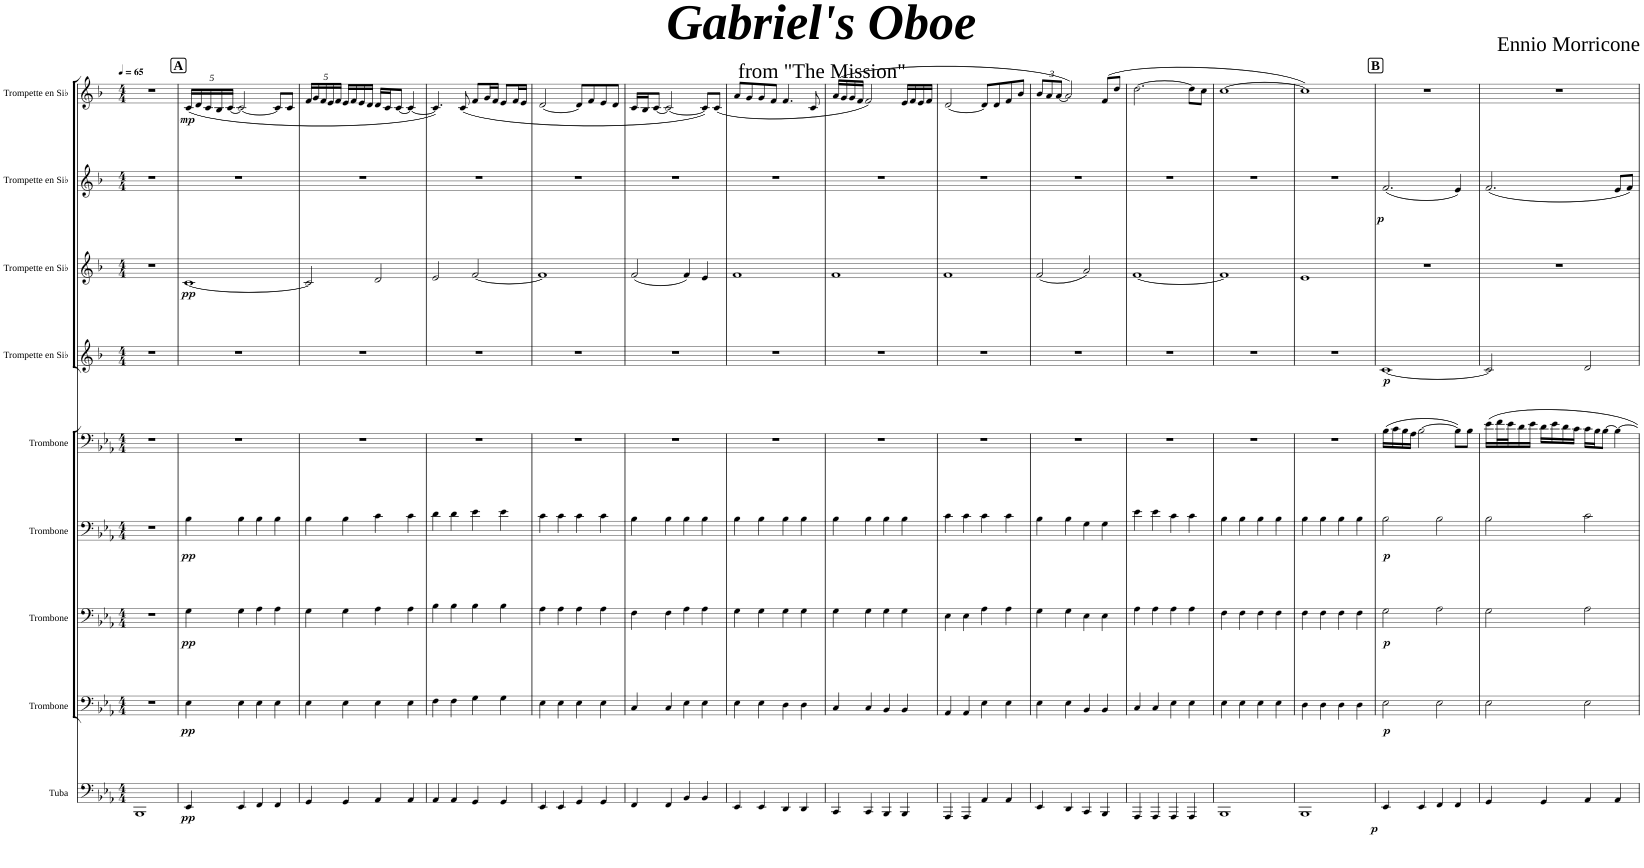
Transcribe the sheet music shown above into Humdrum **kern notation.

**kern	**dynam	**kern	**dynam	**kern	**dynam	**kern	**dynam	**kern	**kern	**dynam	**kern	**dynam	**kern	**dynam	**kern	**dynam
*part9	*part9	*part8	*part8	*part7	*part7	*part6	*part6	*part5	*part4	*part4	*part3	*part3	*part2	*part2	*part1	*part1
*staff9	*staff9	*staff8	*staff8	*staff7	*staff7	*staff6	*staff6	*staff5	*staff4	*staff4	*staff3	*staff3	*staff2	*staff2	*staff1	*staff1
*I"Tuba	*	*I"Trombone	*	*I"Trombone	*	*I"Trombone	*	*I"Trombone	*I"Trompette en Sib	*	*I"Trompette en Sib	*	*I"Trompette en Sib	*	*I"Trompette en Sib	*
*I'Tba.	*	*I'Tbn.	*	*I'Tbn.	*	*I'Tbn.	*	*I'Tbn.	*I'Tromp. Sib	*	*I'Tromp. Sib	*	*I'Tromp. Sib	*	*I'Tromp. Sib	*
*clefF4	*	*clefF4	*	*clefF4	*	*clefF4	*	*clefF4	*clefG2	*	*clefG2	*	*clefG2	*	*clefG2	*
*	*	*	*	*	*	*	*	*	*Trd1c2	*	*Trd1c2	*	*Trd1c2	*	*Trd1c2	*
*k[b-e-a-]	*	*k[b-e-a-]	*	*k[b-e-a-]	*	*k[b-e-a-]	*	*k[b-e-a-]	*k[b-]	*	*k[b-]	*	*k[b-]	*	*k[b-]	*
*M4/4	*	*M4/4	*	*M4/4	*	*M4/4	*	*M4/4	*M4/4	*	*M4/4	*	*M4/4	*	*M4/4	*
*MM65	*	*MM65	*	*MM65	*	*MM65	*	*MM65	*MM65	*	*MM65	*	*MM65	*	*MM65	*
=1	=1	=1	=1	=1	=1	=1	=1	=1	=1	=1	=1	=1	=1	=1	=1	=1
1BBB-	.	1r	.	1r	.	1r	.	1r	1r	.	1r	.	1r	.	1r	.
!!LO:REH:place=s1:a:B:cj:fs=14:t=A
=2	=2	=2	=2	=2	=2	=2	=2	=2	=2	=2	=2	=2	=2	=2	=2	=2
*	*	*	*	*	*	*	*	*	*	*	*	*	*	*	*Xbrackettup	*
!	!LO:DY:b	!	!LO:DY:b	!	!LO:DY:b	!	!LO:DY:b	!	!	!	!	!LO:DY:b	!	!	!	!LO:DY:b
4EE-/	pp	4E-\	pp	4G\	pp	4B-\	pp	1r	1r	.	[1c	pp	1r	.	(20c/LL	mp
.	.	.	.	.	.	.	.	.	.	.	.	.	.	.	20d/	.
.	.	.	.	.	.	.	.	.	.	.	.	.	.	.	20c/	.
.	.	.	.	.	.	.	.	.	.	.	.	.	.	.	20B-/	.
.	.	.	.	.	.	.	.	.	.	.	.	.	.	.	[20c/JJ	.
4EE-/	.	4E-\	.	4G\	.	4B-\	.	.	.	.	.	.	.	.	2c/_	.
4FF/	.	4E-\	.	4A-\	.	4B-\	.	.	.	.	.	.	.	.	.	.
4FF/	.	4E-\	.	4A-\	.	4B-\	.	.	.	.	.	.	.	.	8c/L]	.
.	.	.	.	.	.	.	.	.	.	.	.	.	.	.	8c/J	.
=3	=3	=3	=3	=3	=3	=3	=3	=3	=3	=3	=3	=3	=3	=3	=3	=3
4GG/	.	4E-\	.	4G\	.	4B-\	.	1r	1r	.	2c/]	.	1r	.	20f/LL	.
.	.	.	.	.	.	.	.	.	.	.	.	.	.	.	20g/	.
.	.	.	.	.	.	.	.	.	.	.	.	.	.	.	20f/	.
.	.	.	.	.	.	.	.	.	.	.	.	.	.	.	20e/	.
.	.	.	.	.	.	.	.	.	.	.	.	.	.	.	20f/JJ	.
4GG/	.	4E-\	.	4G\	.	4B-\	.	.	.	.	.	.	.	.	16e/LL	.
.	.	.	.	.	.	.	.	.	.	.	.	.	.	.	16f/	.
.	.	.	.	.	.	.	.	.	.	.	.	.	.	.	16e/	.
.	.	.	.	.	.	.	.	.	.	.	.	.	.	.	16d/JJ	.
4AA-/	.	4E-\	.	4A-\	.	4c\	.	.	.	.	2d/	.	.	.	16d/LL	.
.	.	.	.	.	.	.	.	.	.	.	.	.	.	.	16c/J	.
.	.	.	.	.	.	.	.	.	.	.	.	.	.	.	[8c/J	.
4AA-/	.	4E-\	.	4A-\	.	4c\	.	.	.	.	.	.	.	.	4c/_	.
=4	=4	=4	=4	=4	=4	=4	=4	=4	=4	=4	=4	=4	=4	=4	=4	=4
4AA-/	.	4F\	.	4B-\	.	4d\	.	1r	1r	.	2e/	.	1r	.	4.c/])	.
4AA-/	.	4F\	.	4B-\	.	4d\	.	.	.	.	.	.	.	.	.	.
.	.	.	.	.	.	.	.	.	.	.	.	.	.	.	(8c/	.
4GG/	.	4G\	.	4B-\	.	4e-\	.	.	.	.	[2f/	.	.	.	8f/L	.
.	.	.	.	.	.	.	.	.	.	.	.	.	.	.	16g/L	.
.	.	.	.	.	.	.	.	.	.	.	.	.	.	.	16f/JJ	.
4GG/	.	4G\	.	4B-\	.	4e-\	.	.	.	.	.	.	.	.	8e/L	.
.	.	.	.	.	.	.	.	.	.	.	.	.	.	.	16f/L	.
.	.	.	.	.	.	.	.	.	.	.	.	.	.	.	16e/JJ	.
=5	=5	=5	=5	=5	=5	=5	=5	=5	=5	=5	=5	=5	=5	=5	=5	=5
4EE-/	.	4E-\	.	4A-\	.	4c\	.	1r	1r	.	1f]	.	1r	.	[2d/	.
4EE-/	.	4E-\	.	4A-\	.	4c\	.	.	.	.	.	.	.	.	.	.
4GG/	.	4E-\	.	4A-\	.	4c\	.	.	.	.	.	.	.	.	8d/L]	.
.	.	.	.	.	.	.	.	.	.	.	.	.	.	.	8f/	.
4GG/	.	4E-\	.	4A-\	.	4c\	.	.	.	.	.	.	.	.	8e/	.
.	.	.	.	.	.	.	.	.	.	.	.	.	.	.	8d/J	.
=6	=6	=6	=6	=6	=6	=6	=6	=6	=6	=6	=6	=6	=6	=6	=6	=6
4FF/	.	4C/	.	4F\	.	4B-\	.	1r	1r	.	(2f/	.	1r	.	16c/LL	.
.	.	.	.	.	.	.	.	.	.	.	.	.	.	.	16B-/J	.
.	.	.	.	.	.	.	.	.	.	.	.	.	.	.	[8c/J	.
4FF/	.	4C/	.	4F\	.	4B-\	.	.	.	.	.	.	.	.	2c/_	.
4BB-/	.	4E-\	.	4A-\	.	4B-\	.	.	.	.	4f/)	.	.	.	.	.
4BB-/	.	4E-\	.	4A-\	.	4B-\	.	.	.	.	4e/	.	.	.	8c/L])	.
.	.	.	.	.	.	.	.	.	.	.	.	.	.	.	(<8c/J	.
=7	=7	=7	=7	=7	=7	=7	=7	=7	=7	=7	=7	=7	=7	=7	=7	=7
4EE-/	.	4E-\	.	4G\	.	4B-\	.	1r	1r	.	1f	.	1r	.	8a/L	.
.	.	.	.	.	.	.	.	.	.	.	.	.	.	.	8g/	.
4EE-/	.	4E-\	.	4G\	.	4B-\	.	.	.	.	.	.	.	.	8g/	.
.	.	.	.	.	.	.	.	.	.	.	.	.	.	.	8f/J	.
4DD/	.	4D\	.	4G\	.	4B-\	.	.	.	.	.	.	.	.	4.f/	.
4DD/	.	4D\	.	4G\	.	4B-\	.	.	.	.	.	.	.	.	.	.
.	.	.	.	.	.	.	.	.	.	.	.	.	.	.	8c/	.
=8	=8	=8	=8	=8	=8	=8	=8	=8	=8	=8	=8	=8	=8	=8	=8	=8
4CC/	.	4C/	.	4G\	.	4B-\	.	1r	1r	.	1f	.	1r	.	(>16a/LL	.
.	.	.	.	.	.	.	.	.	.	.	.	.	.	.	16g/	.
.	.	.	.	.	.	.	.	.	.	.	.	.	.	.	16g/	.
.	.	.	.	.	.	.	.	.	.	.	.	.	.	.	16f/JJ	.
4CC/	.	4C/	.	4G\	.	4B-\	.	.	.	.	.	.	.	.	2f/)	.
4BBB-/	.	4BB-/	.	4G\	.	4B-\	.	.	.	.	.	.	.	.	.	.
4BBB-/	.	4BB-/	.	4G\	.	4B-\	.	.	.	.	.	.	.	.	16e/LL	.
.	.	.	.	.	.	.	.	.	.	.	.	.	.	.	16f/	.
.	.	.	.	.	.	.	.	.	.	.	.	.	.	.	16e/	.
.	.	.	.	.	.	.	.	.	.	.	.	.	.	.	16f/JJ	.
=9	=9	=9	=9	=9	=9	=9	=9	=9	=9	=9	=9	=9	=9	=9	=9	=9
4AAA-/	.	4AA-/	.	4E-\	.	4c\	.	1r	1r	.	1f	.	1r	.	[2d/	.
4AAA-/	.	4AA-/	.	4E-\	.	4c\	.	.	.	.	.	.	.	.	.	.
4AA-/	.	4E-\	.	4A-\	.	4c\	.	.	.	.	.	.	.	.	8d/L]	.
.	.	.	.	.	.	.	.	.	.	.	.	.	.	.	8d/	.
4AA-/	.	4E-\	.	4A-\	.	4c\	.	.	.	.	.	.	.	.	8f/	.
.	.	.	.	.	.	.	.	.	.	.	.	.	.	.	8b-/J	.
=10	=10	=10	=10	=10	=10	=10	=10	=10	=10	=10	=10	=10	=10	=10	=10	=10
4EE-/	.	4E-\	.	4G\	.	4B-\	.	1r	1r	.	(2f/	.	1r	.	12b-/L	.
.	.	.	.	.	.	.	.	.	.	.	.	.	.	.	12a/	.
.	.	.	.	.	.	.	.	.	.	.	.	.	.	.	[12a/J	.
4DD/	.	4E-\	.	4G\	.	4B-\	.	.	.	.	.	.	.	.	2a/])	.
4CC/	.	4BB-/	.	4E-\	.	4G\	.	.	.	.	2a/)	.	.	.	.	.
4BBB-/	.	4BB-/	.	4E-\	.	4G\	.	.	.	.	.	.	.	.	(8f/L	.
.	.	.	.	.	.	.	.	.	.	.	.	.	.	.	8dd/J	.
=11	=11	=11	=11	=11	=11	=11	=11	=11	=11	=11	=11	=11	=11	=11	=11	=11
4AAA-/	.	4C/	.	4A-\	.	4e-\	.	1r	1r	.	[1f	.	1r	.	[2.dd\	.
4AAA-/	.	4C/	.	4A-\	.	4e-\	.	.	.	.	.	.	.	.	.	.
4AAA-/	.	4E-\	.	4A-\	.	4c\	.	.	.	.	.	.	.	.	.	.
4AAA-/	.	4E-\	.	4A-\	.	4c\	.	.	.	.	.	.	.	.	8dd\L]	.
.	.	.	.	.	.	.	.	.	.	.	.	.	.	.	8cc\J	.
=12	=12	=12	=12	=12	=12	=12	=12	=12	=12	=12	=12	=12	=12	=12	=12	=12
1BBB-	.	4E-\	.	4F\	.	4B-\	.	1r	1r	.	1f]	.	1r	.	[1cc	.
.	.	4E-\	.	4F\	.	4B-\	.	.	.	.	.	.	.	.	.	.
.	.	4E-\	.	4F\	.	4B-\	.	.	.	.	.	.	.	.	.	.
.	.	4E-\	.	4F\	.	4B-\	.	.	.	.	.	.	.	.	.	.
=13	=13	=13	=13	=13	=13	=13	=13	=13	=13	=13	=13	=13	=13	=13	=13	=13
1BBB-	.	4D\	.	4F\	.	4B-\	.	1r	1r	.	1e	.	1r	.	1cc])	.
.	.	4D\	.	4F\	.	4B-\	.	.	.	.	.	.	.	.	.	.
.	.	4D\	.	4F\	.	4B-\	.	.	.	.	.	.	.	.	.	.
.	.	4D\	.	4F\	.	4B-\	.	.	.	.	.	.	.	.	.	.
!!LO:REH:place=s1:a:B:cj:fs=14:t=B
=14	=14	=14	=14	=14	=14	=14	=14	=14	=14	=14	=14	=14	=14	=14	=14	=14
!	!LO:DY:b	!	!LO:DY:b	!	!LO:DY:b	!	!LO:DY:b	!	!	!LO:DY:b	!	!	!	!LO:DY:b	!	!
4EE-/	p	2E-\	p	2G\	p	2B-\	p	(16B-\LL	[1c	p	1r	.	(2.f/	p	1r	.
.	.	.	.	.	.	.	.	16c\	.	.	.	.	.	.	.	.
.	.	.	.	.	.	.	.	16B-\	.	.	.	.	.	.	.	.
.	.	.	.	.	.	.	.	16A-\JJ	.	.	.	.	.	.	.	.
4EE-/	.	.	.	.	.	.	.	[2B-\	.	.	.	.	.	.	.	.
4FF/	.	2E-\	.	2A-\	.	2B-\	.	.	.	.	.	.	.	.	.	.
4FF/	.	.	.	.	.	.	.	8B-\L])	.	.	.	.	4e/)	.	.	.
.	.	.	.	.	.	.	.	8B-\J	.	.	.	.	.	.	.	.
=15	=15	=15	=15	=15	=15	=15	=15	=15	=15	=15	=15	=15	=15	=15	=15	=15
4GG/	.	2E-\	.	2G\	.	2B-\	.	16e-\LL	2c/]	.	1r	.	(2.f/	.	1r	.
.	.	.	.	.	.	.	.	32f\L	.	.	.	.	.	.	.	.
.	.	.	.	.	.	.	.	32e-\J	.	.	.	.	.	.	.	.
.	.	.	.	.	.	.	.	16d\	.	.	.	.	.	.	.	.
.	.	.	.	.	.	.	.	16e-\JJ	.	.	.	.	.	.	.	.
4GG/	.	.	.	.	.	.	.	16d\LL	.	.	.	.	.	.	.	.
.	.	.	.	.	.	.	.	16e-\	.	.	.	.	.	.	.	.
.	.	.	.	.	.	.	.	16d\	.	.	.	.	.	.	.	.
.	.	.	.	.	.	.	.	16c\JJ	.	.	.	.	.	.	.	.
4AA-/	.	2E-\	.	2A-\	.	2c\	.	16c\LL	2d/	.	.	.	.	.	.	.
.	.	.	.	.	.	.	.	16B-\J	.	.	.	.	.	.	.	.
.	.	.	.	.	.	.	.	[8B-\J	.	.	.	.	.	.	.	.
4AA-/	.	.	.	.	.	.	.	4B-\_	.	.	.	.	8e/L	.	.	.
.	.	.	.	.	.	.	.	.	.	.	.	.	8f/J)	.	.	.
=	=	=	=	=	=	=	=	=	=	=	=	=	=	=	=	=
*-	*-	*-	*-	*-	*-	*-	*-	*-	*-	*-	*-	*-	*-	*-	*-	*-
